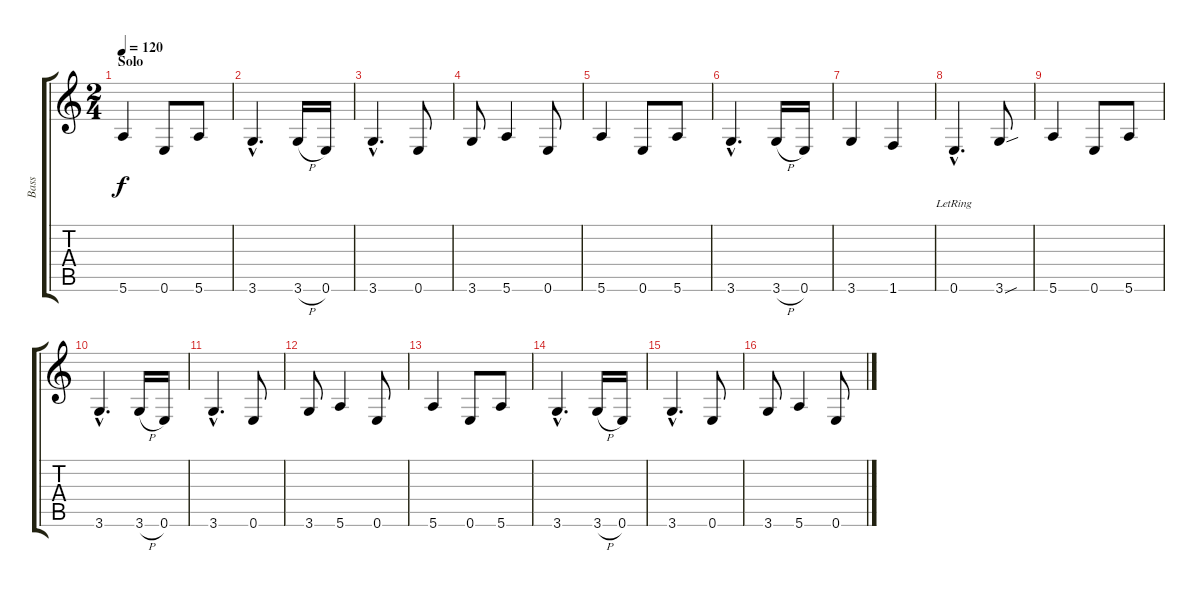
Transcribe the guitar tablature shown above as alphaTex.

\track ("Bass" "Bass") {instrument electricbassfinger}
\staff {score tabs}
\tuning (E4 B3 G3 D3 A2 E2) {hide}
\ts (2 4)
\section ("" "Solo")
\tempo 120
\clef g2
\ks c
5.6.4{dy f} 0.6.8 5.6.8 |
3.6{hac}.4{d} 3.6{h}.16 0.6.16 |
3.6{hac}.4{d} 0.6.8 |
3.6.8 5.6.4 0.6.8 |
5.6.4 0.6.8 5.6.8 |
3.6{hac}.4{d} 3.6{h}.16 0.6.16 |
3.6.4 1.6.4 |
0.6{hac lr}.4{d} 3.6{sou}.8 |
5.6.4 0.6.8 5.6.8 |
3.6{hac}.4{d} 3.6{h}.16 0.6.16 |
3.6{hac}.4{d} 0.6.8 |
3.6.8 5.6.4 0.6.8 |
5.6.4 0.6.8 5.6.8 |
3.6{hac}.4{d} 3.6{h}.16 0.6.16 |
3.6{hac}.4{d} 0.6.8 |
3.6.8 5.6.4 0.6.8
